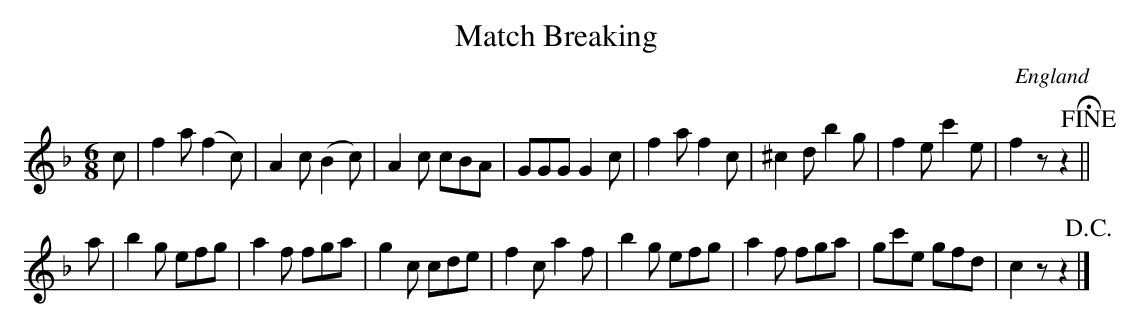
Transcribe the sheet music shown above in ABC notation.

X:1
T:Match Breaking
L:1/8
M:6/8
O:England
K:F major
c |\
f2a (f2c) | A2c (B2c) | A2c cBA  | GGG G2c |\
f2a  f2c  | ^c2d b2g  | f2e c'2e | f2z z2 !fine! H||
a |\
b2g efg | a2f fga | g2c  cde | f2c a2f |\
b2g efg | a2f fga | gc'e gfd | c2z z2 !D.C.! |]
